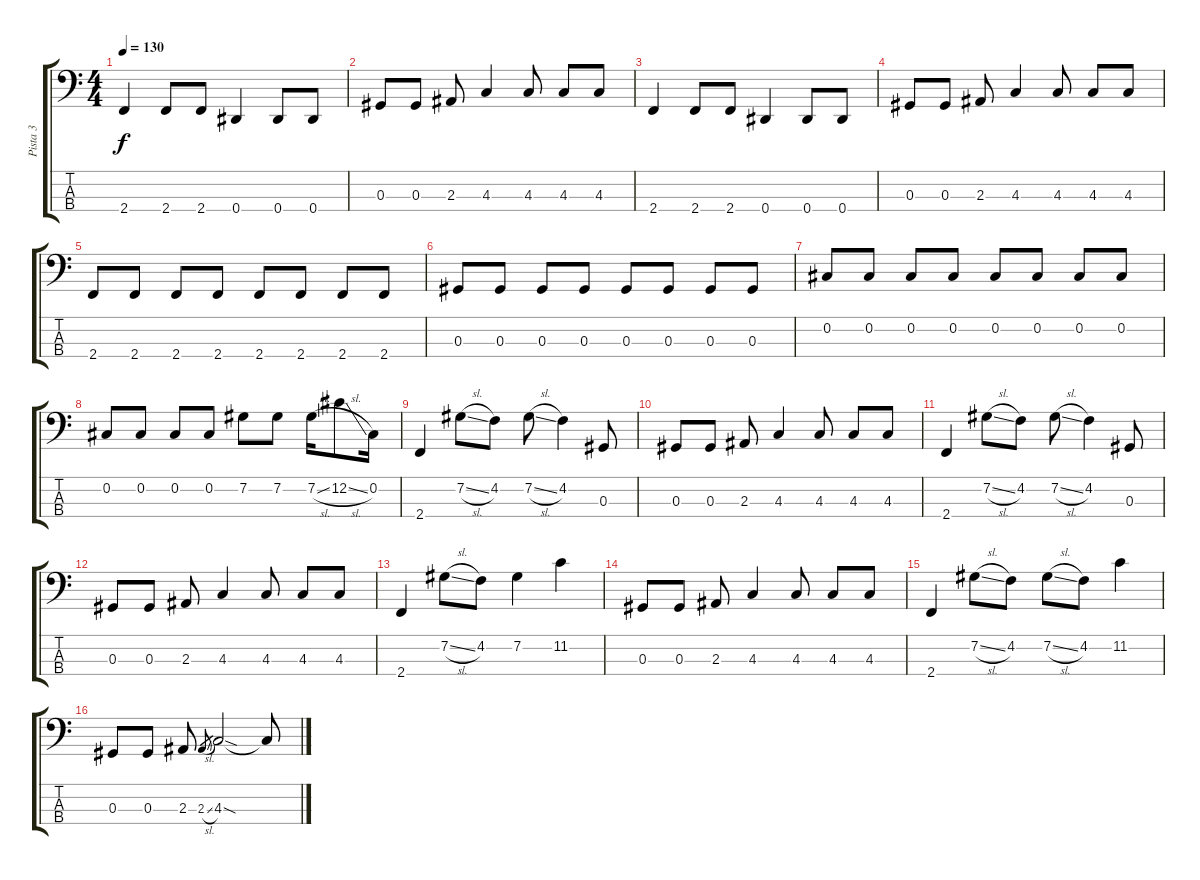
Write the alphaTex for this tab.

\track ("Pista 3" "Pista 3") {instrument electricbasspick}
\staff {score tabs}
\tuning (Gb2 Db2 Ab1 Eb1) {hide}
\ts (4 4)
\tempo 130
\clef f4
\ks c
2.4.4{dy f} 2.4.8 2.4.8 0.4.4 0.4.8 0.4.8 |
0.3.8 0.3.8 2.3.8 4.3.4 4.3.8 4.3.8 4.3.8 |
2.4.4 2.4.8 2.4.8 0.4.4 0.4.8 0.4.8 |
0.3.8 0.3.8 2.3.8 4.3.4 4.3.8 4.3.8 4.3.8 |
2.4.8 2.4.8 2.4.8 2.4.8 2.4.8 2.4.8 2.4.8 2.4.8 |
0.3.8 0.3.8 0.3.8 0.3.8 0.3.8 0.3.8 0.3.8 0.3.8 |
0.2.8 0.2.8 0.2.8 0.2.8 0.2.8 0.2.8 0.2.8 0.2.8 |
0.2.8 0.2.8 0.2.8 0.2.8 7.2.8 7.2.8 7.2{sl}.16 12.2{sl}.8 0.2.16 |
2.4.4 7.2{sl}.8 4.2.8 7.2{sl}.8 4.2.4 0.3.8 |
0.3.8 0.3.8 2.3.8 4.3.4 4.3.8 4.3.8 4.3.8 |
2.4.4 7.2{sl}.8 4.2.8 7.2{sl}.8 4.2.4 0.3.8 |
0.3.8 0.3.8 2.3.8 4.3.4 4.3.8 4.3.8 4.3.8 |
2.4.4 7.2{sl}.8 4.2.8 7.2.4 11.2.4 |
0.3.8 0.3.8 2.3.8 4.3.4 4.3.8 4.3.8 4.3.8 |
2.4.4 7.2{sl}.8 4.2.8 7.2{sl}.8 4.2.8 11.2.4 |
0.3.8 0.3.8 2.3.8 2.3{sl}.8{gr} 4.3{sod}.2 4.3{t}.8
